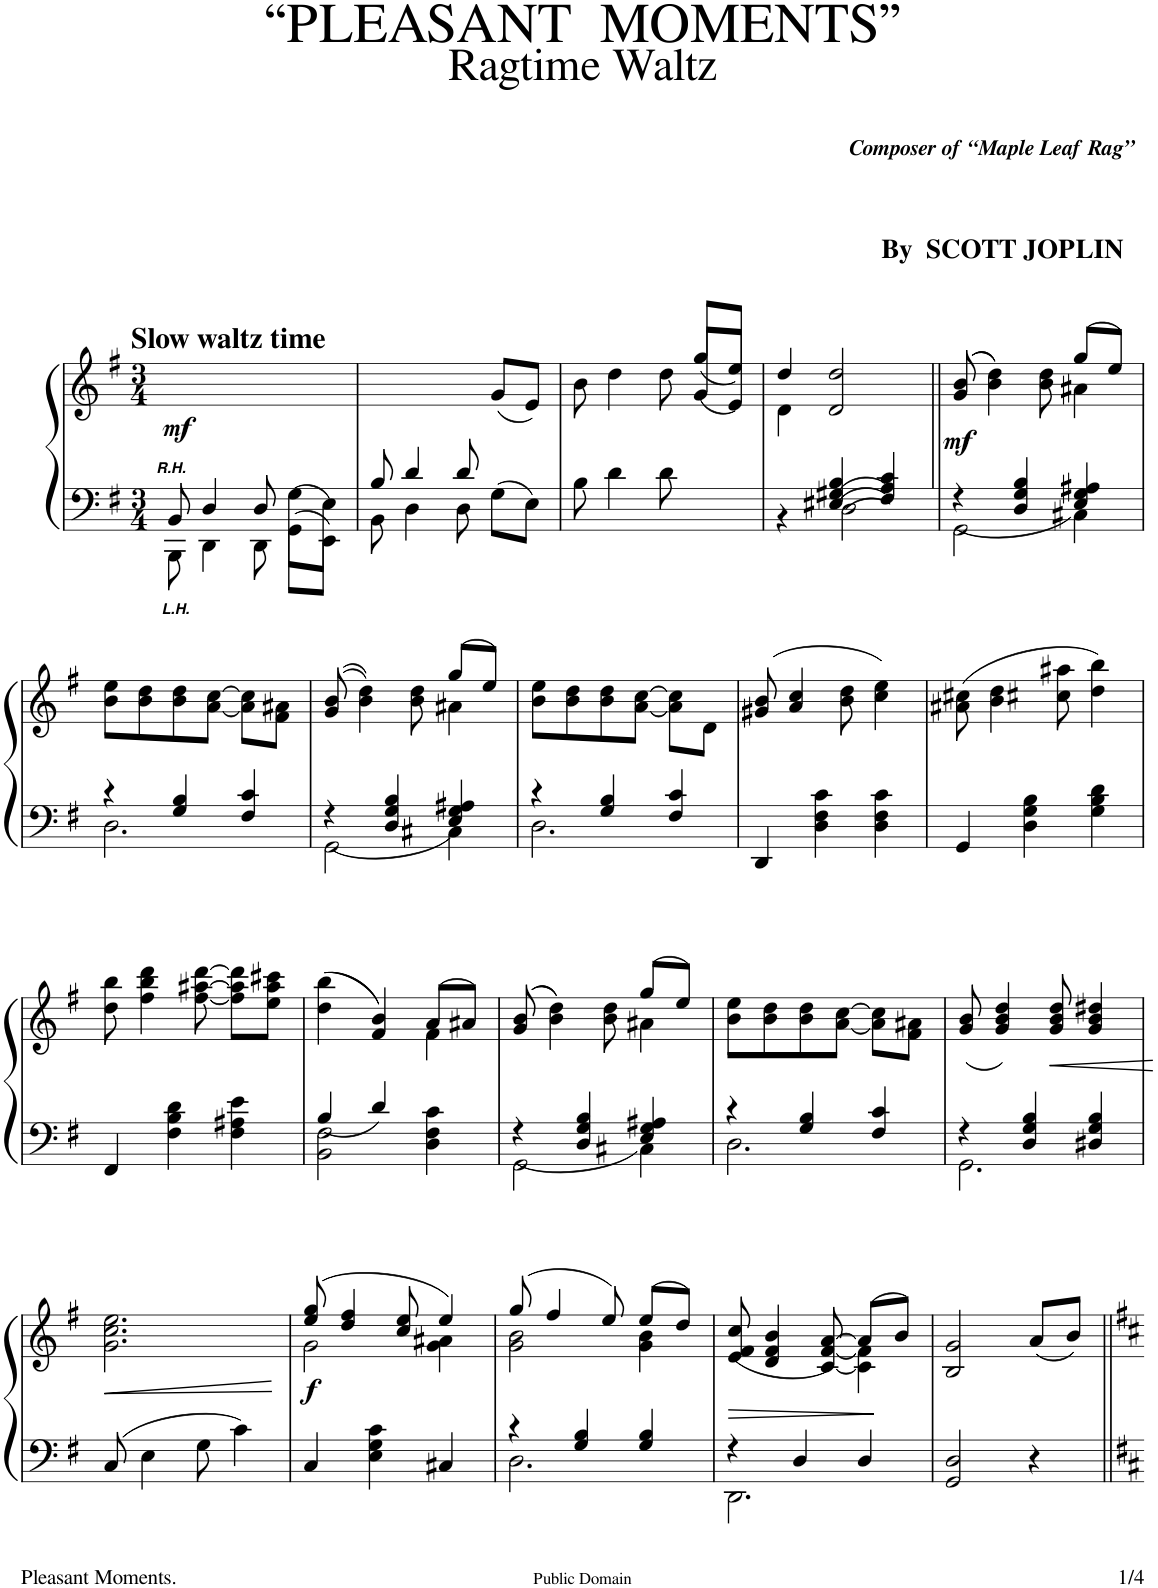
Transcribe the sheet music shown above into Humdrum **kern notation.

**kern	**kern	**dynam
*part1	*part1	*part1
*staff2	*staff1	*staff1/2
*I"Piano	*	*
*I'Pno	*	*
*clefF4	*clefG2	*
*k[f#]	*k[f#]	*
*M3/4	*M3/4	*
=1	=1	=1
*^	*	*
!	!	!LO:TX:a:B:t=Slow waltz time	!
!	!	!LO:TX:b:Bi:t=R.H.	!
!LO:TX:b:Bi:t=L.H.	!	!	!
!	!	!	!LO:DY:b
8BB/	8BBB\	2.ryy	mf
4D/	4DD\	.	.
8D/	8DD\	.	.
8G\L	8GG\L	.	.
8E\J	8EE\J	.	.
=2	=2	=2	=2
8B/	8BB\	2ryy	.
4d/	4D\	.	.
8d/	8D\	.	.
4ryy	8G\L	(8g/L	.
.	8E\J	8e/J)	.
*v	*v	*	*
=3	=3	=3
*	*^	*
8B\	8b\	2ryy	.
4d\	4dd\	.	.
8d\	8dd\	.	.
4ryy	(8gg/L	(8g/L	.
.	8ee/J)	8e/J)	.
=4	=4	=4	=4
*^	*	*	*
4ryy	4r	4dd/	4d\	.
4E#X/ 4G#X/ 4B/	2D\	2d/ 2dd/	2ryy	.
4F#/ 4A/ 4c/	.	.	.	.
=5||	=5||	=5||	=5||	=5||
!	!	!	!	!LO:DY:b
4r	2GG\	((8g/ 8b/	2ryy	mf
.	.	4b\ 4dd\))	.	.
4D/ 4G/ 4B/	.	.	.	.
.	.	8b\ 8dd\	.	.
4E/ 4G/ 4A#X/	4C#X\	(8gg/L	4a#X\	.
.	.	8ee/J)	.	.
*	*	*v	*v	*
!!LO:LB:g=z
=6	=6	=6	=6
4r	2.D\	8b\ 8ee\L	.
.	.	8b\ 8dd\	.
4G/ 4B/	.	8b\ 8dd\	.
.	.	[8a\ [8cc\J	.
4F#/ 4c/	.	8a\] 8cc\]L	.
.	.	8f#\ 8a#X\J	.
=7	=7	=7	=7
*	*	*^	*
4r	2GG\	((8g/ 8b/	2ryy	.
.	.	4b\ 4dd\))	.	.
4D/ 4G/ 4B/	.	.	.	.
.	.	8b\ 8dd\	.	.
4E/ 4G/ 4A#X/	4C#X\	(8gg/L	4a#X\	.
.	.	8ee/J)	.	.
*	*	*v	*v	*
=8	=8	=8	=8
4r	2.D\	8b\ 8ee\L	.
.	.	8b\ 8dd\	.
4G/ 4B/	.	8b\ 8dd\	.
.	.	[8a\ [8cc\J	.
4F#/ 4c/	.	8a\] 8cc\]L	.
.	.	8d\J	.
*v	*v	*	*
=9	=9	=9
4DD/	(8g#X/ 8b/	.
.	4a/ 4cc/	.
4D\ 4F#\ 4c\	.	.
.	8b\ 8dd\	.
4D\ 4F#\ 4c\	4cc\ 4ee\)	.
=10	=10	=10
4GG/	(8a#X\ 8cc#X\	.
.	4b\ 4dd\	.
4D\ 4G\ 4B\	.	.
.	8cc#X\ 8aa#X\	.
4G\ 4B\ 4d\	4dd\ 4bb\)	.
!!LO:LB:g=z
=11	=11	=11
4FF#/	8dd\ 8bb\	.
.	4ff#\ 4bb\ 4ddd\	.
4F#\ 4B\ 4d\	.	.
.	[8ff#\ [8aa#X\ [8ddd\	.
4F#\ 4A#X\ 4e\	8ff#\] 8aa#\] 8ddd\]L	.
.	8ee\ 8aa#\ 8ccc#X\J	.
=12	=12	=12
*^	*^	*
2BB\ 2F#\	4B/	((4dd\ 4bb\	2ryy	.
.	4d/	4f#/ 4b/))	.	.
4D\ 4F#\ 4c\	4ryy	(8a/L	4f#\	.
.	.	8a#X/J)	.	.
=13	=13	=13	=13	=13
4r	2GG\	((8g/ 8b/	2ryy	.
.	.	4b\ 4dd\))	.	.
4D/ 4G/ 4B/	.	.	.	.
.	.	8b\ 8dd\	.	.
4E/ 4G/ 4A#X/	4C#X\	(8gg/L	4a#X\	.
.	.	8ee/J)	.	.
*	*	*v	*v	*
=14	=14	=14	=14
4r	2.D\	8b\ 8ee\L	.
.	.	8b\ 8dd\	.
4G/ 4B/	.	8b\ 8dd\	.
.	.	[8a\ [8cc\J	.
4F#/ 4c/	.	8a\] 8cc\]L	.
.	.	8f#\ 8a#X\J	.
=15	=15	=15	=15
4r	2.GG\	(8g/ 8b/	.
.	.	4g/ 4b/ 4dd/)	.
4D/ 4G/ 4B/	.	.	.
!	!	!	!LO:HP:b
.	.	8g/ 8b/ 8dd/	<
4D#X/ 4G/ 4B/	.	4g/ 4b/ 4dd#X/	.
*v	*v	*	*
.	.	[
!!LO:LB:g=z
=16	=16	=16
!	!	!LO:HP:b
8C/	2.g\ 2.cc\ 2.ee\	<
4E\	.	.
8G\	.	.
4c\	.	.
.	.	[
=17	=17	=17
*	*^	*
!	!	!	!LO:DY:b
4C/	(8ee/ 8gg/	2g\	f
.	4dd/ 4ff#/	.	.
4E\ 4G\ 4c\	.	.	.
.	8cc/ 8ee/	.	.
4C#X/	4ee/)	4g\ 4a#X\	.
=18	=18	=18	=18
*^	*	*	*
4r	2.D\	(8gg/	2g\ 2b\	.
.	.	4ff#/	.	.
4G/ 4B/	.	.	.	.
.	.	8ee/)	.	.
4G/ 4B/	.	(8ee/L	4g\ 4b\	.
.	.	8dd/J)	.	.
=19	=19	=19	=19	=19
!	!	!	!	!LO:HP:b
4r	2.DD\	(8e/ 8f#/ 8cc/	2ryy	>
.	.	4d/ 4f#/ 4b/	.	.
4D/	.	.	.	.
.	.	[8c/ [8f#/ [8a/)	.	.
4D/	.	(8a/L]	4c\] 4f#\]	.
.	.	8b/J)	.	]
*v	*v	*	*	*
*	*v	*v	*
=20	=20	=20
2GG/ 2D/	2B/ 2g/	.
4r	(8a/L	.
.	8b/J)	.
=||	=||	=||
*-	*-	*-
